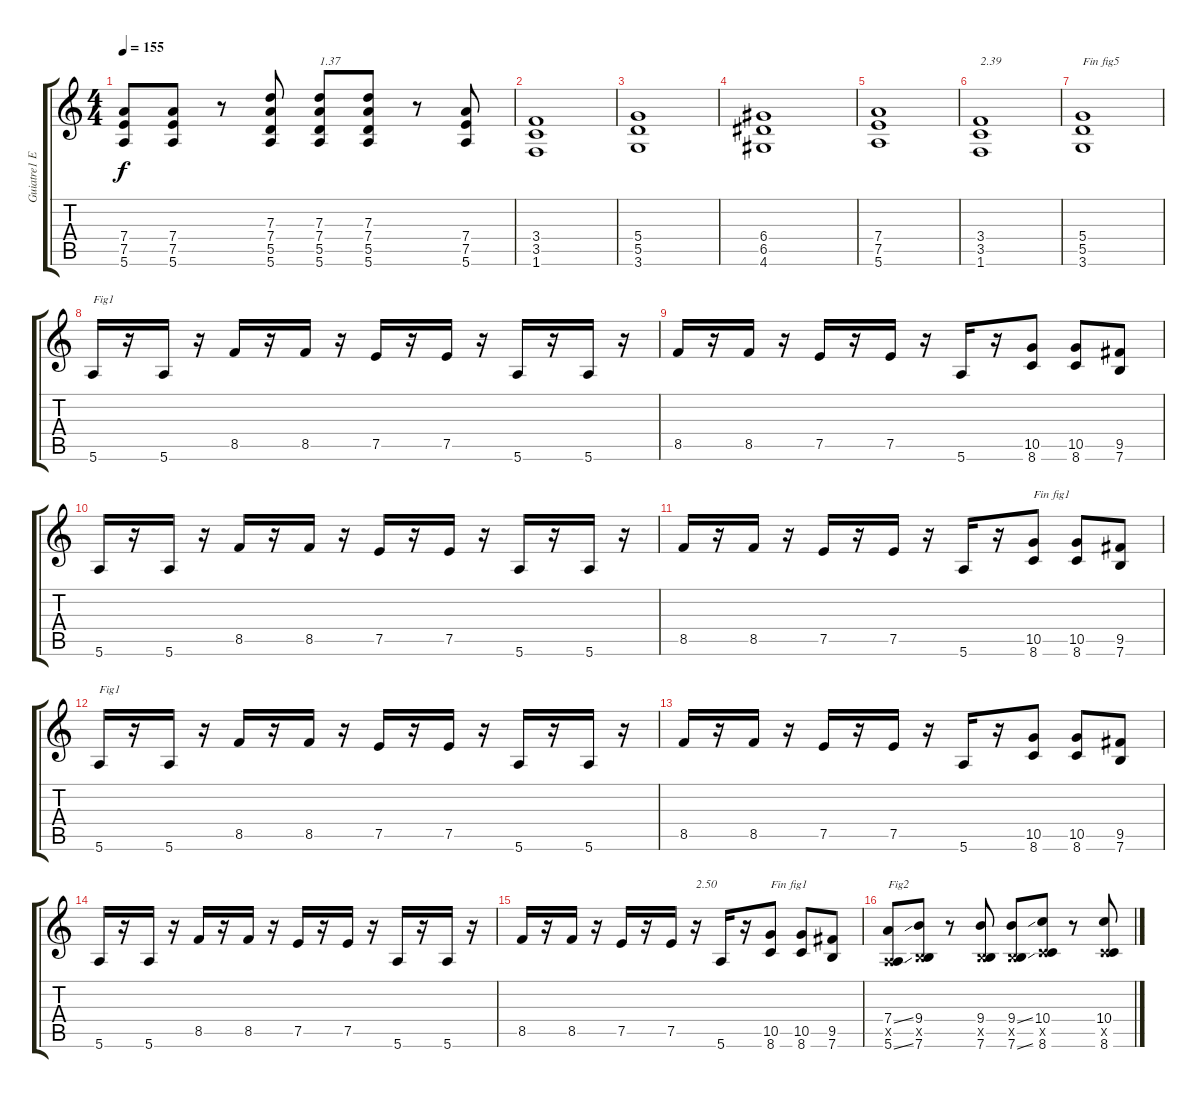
\track ("Guiatre1 E" "Guiatre1 E") {instrument distortionguitar}
\staff {score tabs}
\tuning (E4 B3 G3 D3 A2 E2) {hide}
\ts (4 4)
\tempo 155
\clef g2
\ks c
(7.4 7.5 5.6).8{dy f} (7.4 7.5 5.6).8 r.8 (7.3 7.4 5.5 5.6).8 (7.3 7.4 5.5 5.6).8{txt "1.37"} (7.3 7.4 5.5 5.6).8 r.8 (7.4 7.5 5.6).8 |
(3.4 3.5 1.6).1 |
(5.4 5.5 3.6).1 |
(6.4 6.5 4.6).1 |
(7.4 7.5 5.6).1 |
(3.4 3.5 1.6).1{txt "2.39"} |
(5.4 5.5 3.6).1{txt "Fin fig5"} |
5.6.16{txt "Fig1"} r.16 5.6.16 r.16 8.5.16 r.16 8.5.16 r.16 7.5.16 r.16 7.5.16 r.16 5.6.16 r.16 5.6.16 r.16 |
8.5.16 r.16 8.5.16 r.16 7.5.16 r.16 7.5.16 r.16 5.6.16 r.16 (10.5 8.6).8 (10.5 8.6).8 (9.5 7.6).8 |
5.6.16 r.16 5.6.16 r.16 8.5.16 r.16 8.5.16 r.16 7.5.16 r.16 7.5.16 r.16 5.6.16 r.16 5.6.16 r.16 |
8.5.16 r.16 8.5.16 r.16 7.5.16 r.16 7.5.16 r.16 5.6.16 r.16 (10.5 8.6).8{txt "Fin fig1"} (10.5 8.6).8 (9.5 7.6).8 |
5.6.16{txt "Fig1"} r.16 5.6.16 r.16 8.5.16 r.16 8.5.16 r.16 7.5.16 r.16 7.5.16 r.16 5.6.16 r.16 5.6.16 r.16 |
8.5.16 r.16 8.5.16 r.16 7.5.16 r.16 7.5.16 r.16 5.6.16 r.16 (10.5 8.6).8 (10.5 8.6).8 (9.5 7.6).8 |
5.6.16 r.16 5.6.16 r.16 8.5.16 r.16 8.5.16 r.16 7.5.16 r.16 7.5.16 r.16 5.6.16 r.16 5.6.16 r.16 |
8.5.16 r.16 8.5.16 r.16 7.5.16 r.16 7.5.16 r.16{txt "2.50"} 5.6.16 r.16 (10.5 8.6).8{txt "Fin fig1"} (10.5 8.6).8 (9.5 7.6).8 |
(7.4{ss} 0.5{x} 5.6{ss}).8{txt "Fig2"} (9.4 2.5{x} 7.6).8 r.8 (9.4 2.5{x} 7.6).8 (9.4{ss} 2.5{x} 7.6{ss}).8 (10.4 3.5{x} 8.6).8 r.8 (10.4 3.5{x} 8.6).8
